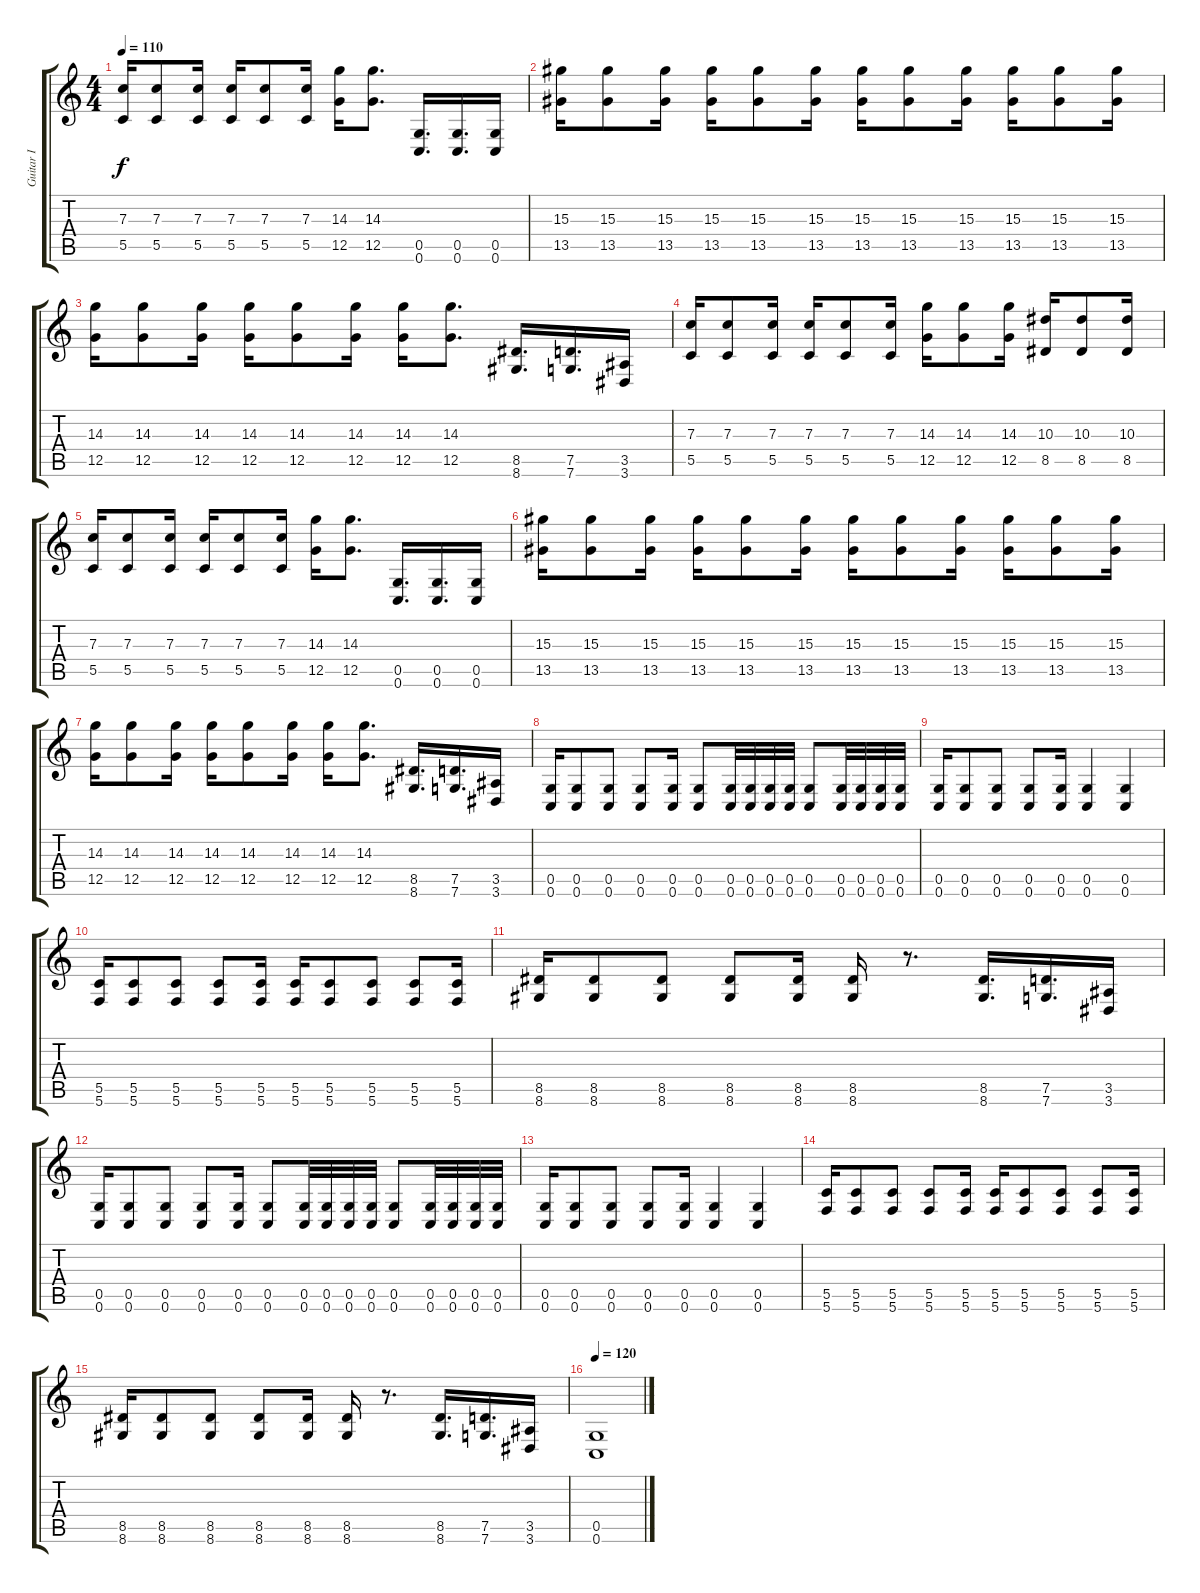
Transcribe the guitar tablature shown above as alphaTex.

\track ("Guitar I" "Guitar I") {instrument distortionguitar}
\staff {score tabs}
\tuning (D4 A3 F3 C3 G2 C2) {hide}
\ts (4 4)
\tempo 110
\clef g2
\ks c
(7.3 5.5).16{dy f} (7.3 5.5).8 (7.3 5.5).16 (7.3 5.5).16 (7.3 5.5).8 (7.3 5.5).16 (14.3 12.5).16 (14.3 12.5).8{d} (0.5 0.6).16{d} (0.5 0.6).16{d} (0.5 0.6).16 |
(15.3 13.5).16 (15.3 13.5).8 (15.3 13.5).16 (15.3 13.5).16 (15.3 13.5).8 (15.3 13.5).16 (15.3 13.5).16 (15.3 13.5).8 (15.3 13.5).16 (15.3 13.5).16 (15.3 13.5).8 (15.3 13.5).16 |
(14.3 12.5).16 (14.3 12.5).8 (14.3 12.5).16 (14.3 12.5).16 (14.3 12.5).8 (14.3 12.5).16 (14.3 12.5).16 (14.3 12.5).8{d} (8.5 8.6).16{d} (7.5 7.6).16{d} (3.5 3.6).16 |
(7.3 5.5).16 (7.3 5.5).8 (7.3 5.5).16 (7.3 5.5).16 (7.3 5.5).8 (7.3 5.5).16 (14.3 12.5).16 (14.3 12.5).8 (14.3 12.5).16 (10.3 8.5).16 (10.3 8.5).8 (10.3 8.5).16 |
(7.3 5.5).16 (7.3 5.5).8 (7.3 5.5).16 (7.3 5.5).16 (7.3 5.5).8 (7.3 5.5).16 (14.3 12.5).16 (14.3 12.5).8{d} (0.5 0.6).16{d} (0.5 0.6).16{d} (0.5 0.6).16 |
(15.3 13.5).16 (15.3 13.5).8 (15.3 13.5).16 (15.3 13.5).16 (15.3 13.5).8 (15.3 13.5).16 (15.3 13.5).16 (15.3 13.5).8 (15.3 13.5).16 (15.3 13.5).16 (15.3 13.5).8 (15.3 13.5).16 |
(14.3 12.5).16 (14.3 12.5).8 (14.3 12.5).16 (14.3 12.5).16 (14.3 12.5).8 (14.3 12.5).16 (14.3 12.5).16 (14.3 12.5).8{d} (8.5 8.6).16{d} (7.5 7.6).16{d} (3.5 3.6).16 |
(0.5 0.6).16 (0.5 0.6).8 (0.5 0.6).8 (0.5 0.6).8 (0.5 0.6).16 (0.5 0.6).8 (0.5 0.6).32 (0.5 0.6).32 (0.5 0.6).32 (0.5 0.6).32 (0.5 0.6).8 (0.5 0.6).32 (0.5 0.6).32 (0.5 0.6).32 (0.5 0.6).32 |
(0.5 0.6).16 (0.5 0.6).8 (0.5 0.6).8 (0.5 0.6).8 (0.5 0.6).16 (0.5 0.6).4 (0.5 0.6).4 |
(5.5 5.6).16 (5.5 5.6).8 (5.5 5.6).8 (5.5 5.6).8 (5.5 5.6).16 (5.5 5.6).16 (5.5 5.6).8 (5.5 5.6).8 (5.5 5.6).8 (5.5 5.6).16 |
(8.5 8.6).16 (8.5 8.6).8 (8.5 8.6).8 (8.5 8.6).8 (8.5 8.6).16 (8.5 8.6).16 r.8{d} (8.5 8.6).16{d} (7.5 7.6).16{d} (3.5 3.6).16 |
(0.5 0.6).16 (0.5 0.6).8 (0.5 0.6).8 (0.5 0.6).8 (0.5 0.6).16 (0.5 0.6).8 (0.5 0.6).32 (0.5 0.6).32 (0.5 0.6).32 (0.5 0.6).32 (0.5 0.6).8 (0.5 0.6).32 (0.5 0.6).32 (0.5 0.6).32 (0.5 0.6).32 |
(0.5 0.6).16 (0.5 0.6).8 (0.5 0.6).8 (0.5 0.6).8 (0.5 0.6).16 (0.5 0.6).4 (0.5 0.6).4 |
(5.5 5.6).16 (5.5 5.6).8 (5.5 5.6).8 (5.5 5.6).8 (5.5 5.6).16 (5.5 5.6).16 (5.5 5.6).8 (5.5 5.6).8 (5.5 5.6).8 (5.5 5.6).16 |
(8.5 8.6).16 (8.5 8.6).8 (8.5 8.6).8 (8.5 8.6).8 (8.5 8.6).16 (8.5 8.6).16 r.8{d} (8.5 8.6).16{d} (7.5 7.6).16{d} (3.5 3.6).16 |
\tempo 120
(0.5 0.6).1
